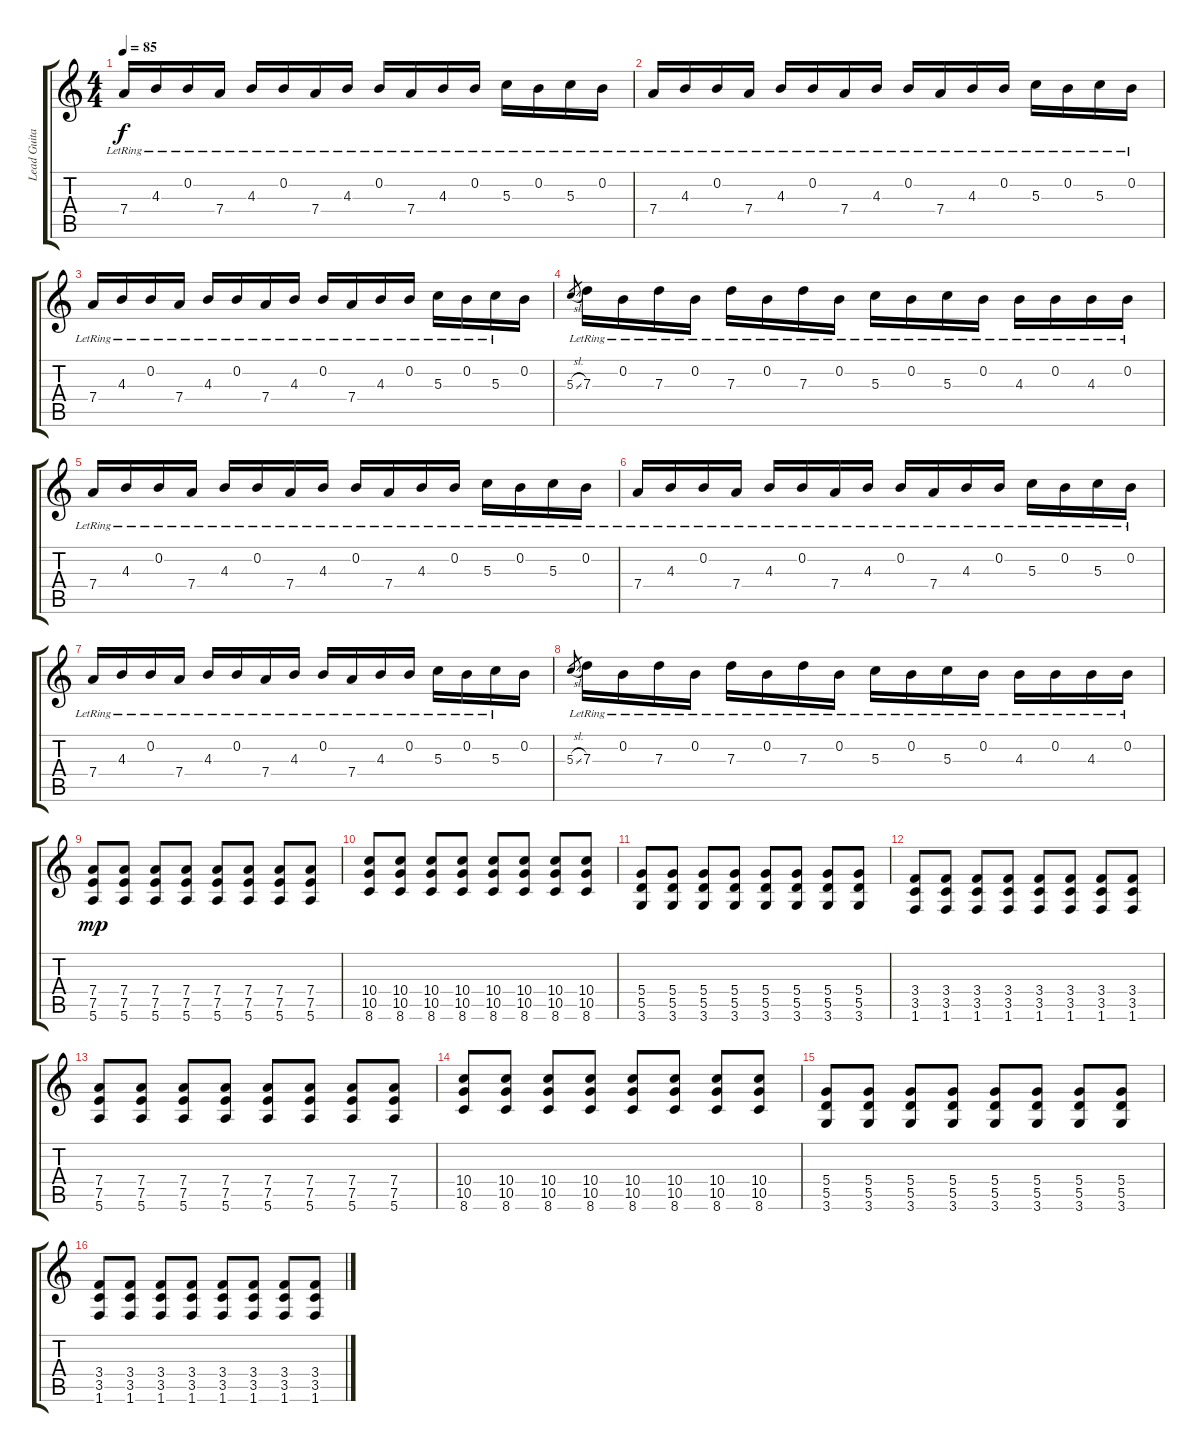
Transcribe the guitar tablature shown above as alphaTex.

\track ("Lead Guitar" "Lead Guita") {instrument acousticguitarsteel}
\staff {score tabs}
\tuning (E4 B3 G3 D3 A2 E2) {hide}
\ts (4 4)
\tempo 85
\clef g2
\ks c
7.4{lr}.16{dy f} 4.3{lr}.16 0.2{lr}.16 7.4{lr}.16 4.3{lr}.16 0.2{lr}.16 7.4{lr}.16 4.3{lr}.16 0.2{lr}.16 7.4{lr}.16 4.3{lr}.16 0.2{lr}.16 5.3{lr}.16 0.2{lr}.16 5.3{lr}.16 0.2{lr}.16 |
7.4{lr}.16 4.3{lr}.16 0.2{lr}.16 7.4{lr}.16 4.3{lr}.16 0.2{lr}.16 7.4{lr}.16 4.3{lr}.16 0.2{lr}.16 7.4{lr}.16 4.3{lr}.16 0.2{lr}.16 5.3{lr}.16 0.2{lr}.16 5.3{lr}.16 0.2{lr}.16 |
7.4{lr}.16 4.3{lr}.16 0.2{lr}.16 7.4{lr}.16 4.3{lr}.16 0.2{lr}.16 7.4{lr}.16 4.3{lr}.16 0.2{lr}.16 7.4{lr}.16 4.3{lr}.16 0.2{lr}.16 5.3{lr}.16 0.2{lr}.16 5.3{lr}.16 0.2.16 |
5.3{sl}.8{gr} 7.3{lr}.16 0.2{lr}.16 7.3{lr}.16 0.2{lr}.16 7.3{lr}.16 0.2{lr}.16 7.3{lr}.16 0.2{lr}.16 5.3{lr}.16 0.2{lr}.16 5.3{lr}.16 0.2{lr}.16 4.3{lr}.16 0.2{lr}.16 4.3{lr}.16 0.2{lr}.16 |
7.4{lr}.16 4.3{lr}.16 0.2{lr}.16 7.4{lr}.16 4.3{lr}.16 0.2{lr}.16 7.4{lr}.16 4.3{lr}.16 0.2{lr}.16 7.4{lr}.16 4.3{lr}.16 0.2{lr}.16 5.3{lr}.16 0.2{lr}.16 5.3{lr}.16 0.2{lr}.16 |
7.4{lr}.16 4.3{lr}.16 0.2{lr}.16 7.4{lr}.16 4.3{lr}.16 0.2{lr}.16 7.4{lr}.16 4.3{lr}.16 0.2{lr}.16 7.4{lr}.16 4.3{lr}.16 0.2{lr}.16 5.3{lr}.16 0.2{lr}.16 5.3{lr}.16 0.2{lr}.16 |
7.4{lr}.16 4.3{lr}.16 0.2{lr}.16 7.4{lr}.16 4.3{lr}.16 0.2{lr}.16 7.4{lr}.16 4.3{lr}.16 0.2{lr}.16 7.4{lr}.16 4.3{lr}.16 0.2{lr}.16 5.3{lr}.16 0.2{lr}.16 5.3{lr}.16 0.2.16 |
5.3{sl}.8{gr} 7.3{lr}.16 0.2{lr}.16 7.3{lr}.16 0.2{lr}.16 7.3{lr}.16 0.2{lr}.16 7.3{lr}.16 0.2{lr}.16 5.3{lr}.16 0.2{lr}.16 5.3{lr}.16 0.2{lr}.16 4.3{lr}.16 0.2{lr}.16 4.3{lr}.16 0.2{lr}.16 |
(7.4 7.5 5.6).8{dy mp} (7.4 7.5 5.6).8 (7.4 7.5 5.6).8 (7.4 7.5 5.6).8 (7.4 7.5 5.6).8 (7.4 7.5 5.6).8 (7.4 7.5 5.6).8 (7.4 7.5 5.6).8 |
(10.4 10.5 8.6).8 (10.4 10.5 8.6).8 (10.4 10.5 8.6).8 (10.4 10.5 8.6).8 (10.4 10.5 8.6).8 (10.4 10.5 8.6).8 (10.4 10.5 8.6).8 (10.4 10.5 8.6).8 |
(5.4 5.5 3.6).8 (5.4 5.5 3.6).8 (5.4 5.5 3.6).8 (5.4 5.5 3.6).8 (5.4 5.5 3.6).8 (5.4 5.5 3.6).8 (5.4 5.5 3.6).8 (5.4 5.5 3.6).8 |
(3.4 3.5 1.6).8 (3.4 3.5 1.6).8 (3.4 3.5 1.6).8 (3.4 3.5 1.6).8 (3.4 3.5 1.6).8 (3.4 3.5 1.6).8 (3.4 3.5 1.6).8 (3.4 3.5 1.6).8 |
(7.4 7.5 5.6).8 (7.4 7.5 5.6).8 (7.4 7.5 5.6).8 (7.4 7.5 5.6).8 (7.4 7.5 5.6).8 (7.4 7.5 5.6).8 (7.4 7.5 5.6).8 (7.4 7.5 5.6).8 |
(10.4 10.5 8.6).8 (10.4 10.5 8.6).8 (10.4 10.5 8.6).8 (10.4 10.5 8.6).8 (10.4 10.5 8.6).8 (10.4 10.5 8.6).8 (10.4 10.5 8.6).8 (10.4 10.5 8.6).8 |
(5.4 5.5 3.6).8 (5.4 5.5 3.6).8 (5.4 5.5 3.6).8 (5.4 5.5 3.6).8 (5.4 5.5 3.6).8 (5.4 5.5 3.6).8 (5.4 5.5 3.6).8 (5.4 5.5 3.6).8 |
(3.4 3.5 1.6).8 (3.4 3.5 1.6).8 (3.4 3.5 1.6).8 (3.4 3.5 1.6).8 (3.4 3.5 1.6).8 (3.4 3.5 1.6).8 (3.4 3.5 1.6).8 (3.4 3.5 1.6).8
